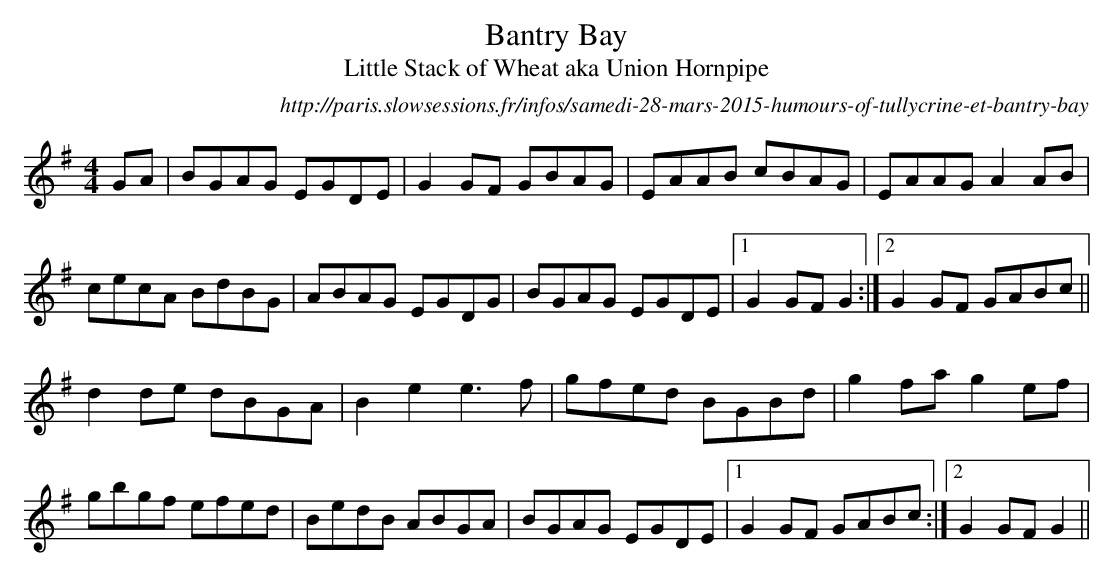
X:1
T:Bantry Bay
T:Little Stack of Wheat aka Union Hornpipe
O:http://paris.slowsessions.fr/infos/samedi-28-mars-2015-humours-of-tullycrine-et-bantry-bay
M:4/4
L: 1/8
K:G
GA|BGAG EGDE|G2GF GBAG|EAAB cBAG|EAAG A2AB|
cecA BdBG|ABAG EGDG|BGAG EGDE|1 G2GF G2:|2 G2GF GABc||
d2 de dBGA|B2e2 e3f|gfed BGBd|g2 fa g2ef|
gbgf efed|BedB ABGA|BGAG EGDE|1 G2GF GABc :|2 G2GF G2||
